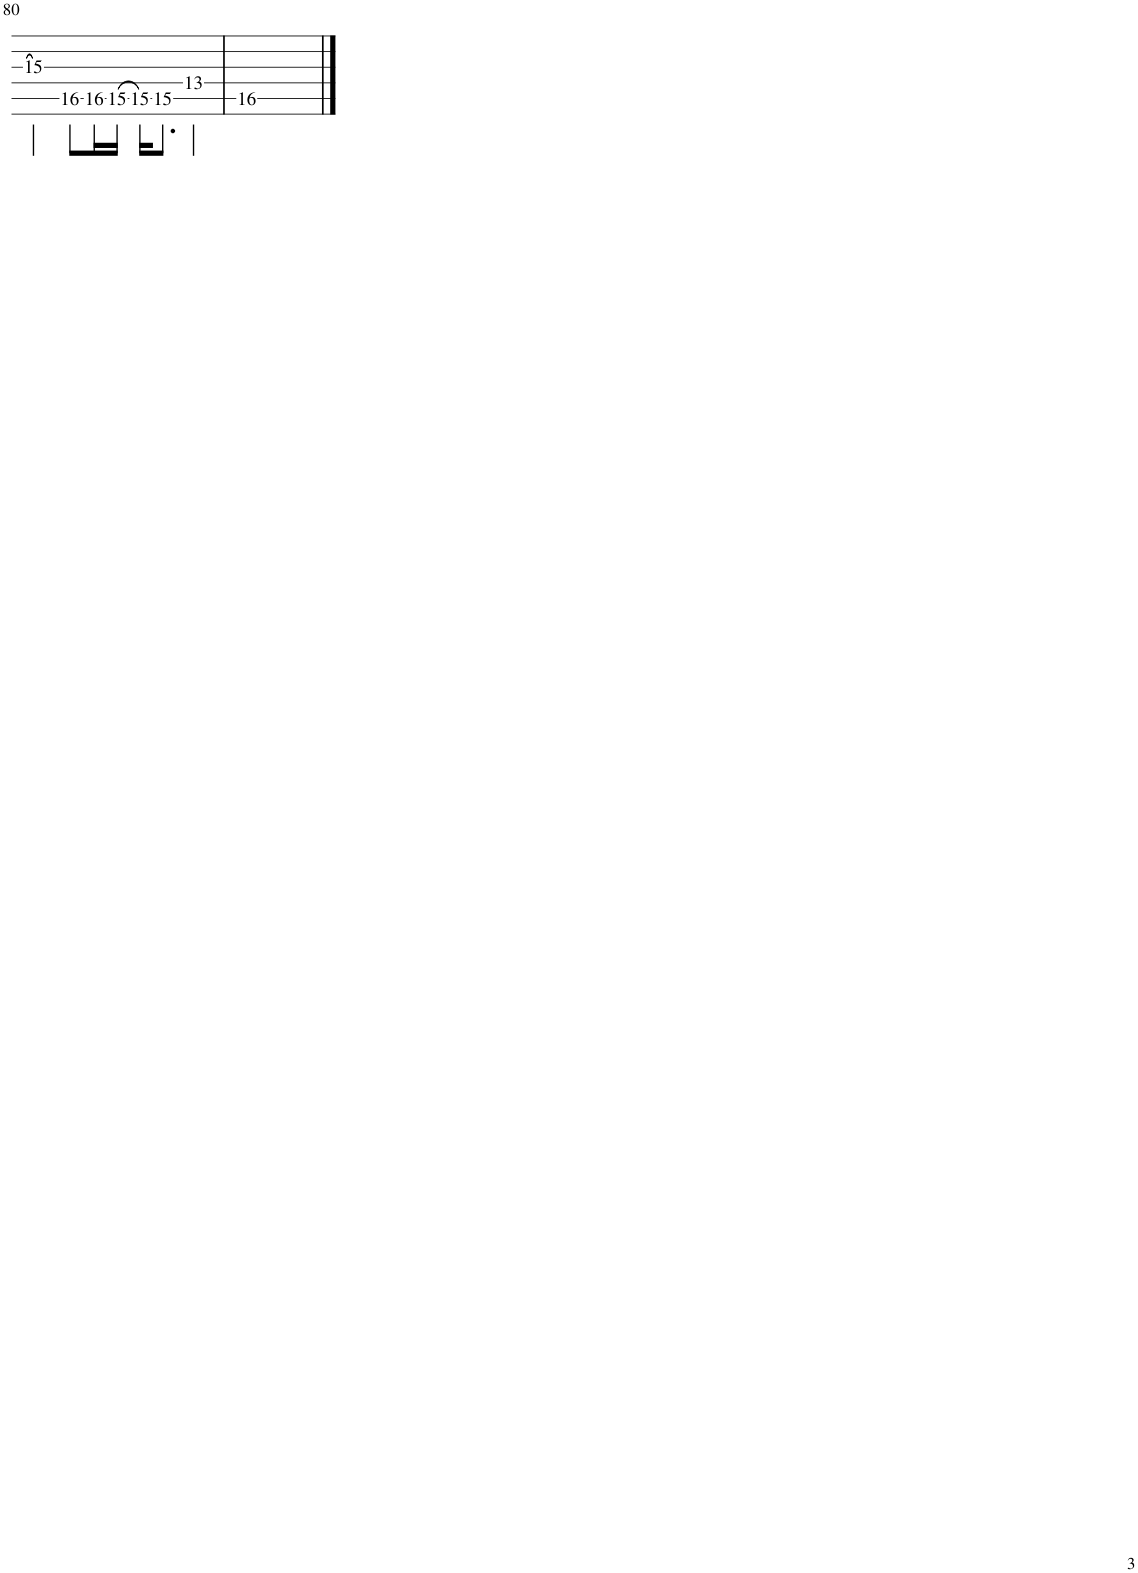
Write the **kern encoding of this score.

**kern
*part1
*staff1
*I"Acoustic Guitar
*I'Guit.
!!LO:PB:g=z
*
*k[]
*M4/4
=80
4a#\]
8c#\L
16c#\L
[16c\JJ
16c\KL]
8.c\J
4d#\
=81
1c#
==
*-
